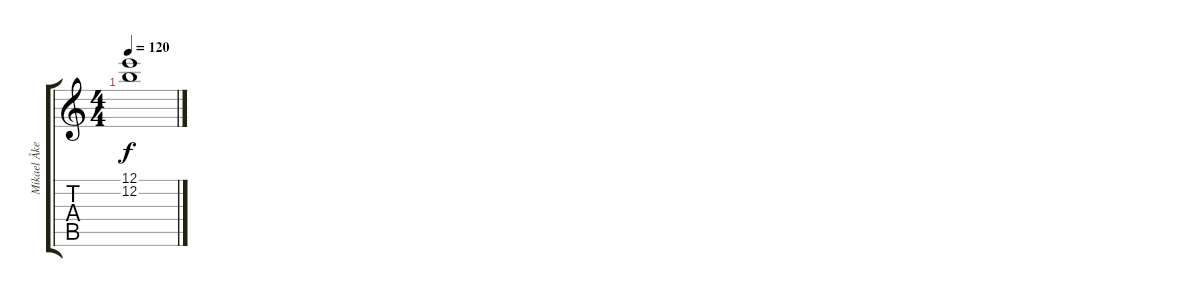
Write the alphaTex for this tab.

\track ("Mikael Åkerfeldt" "Mikael Åke") {instrument acousticguitarsteel}
\staff {score tabs}
\tuning (E4 B3 G3 D3 A2 E2) {hide}
\ts (4 4)
\tempo 120
\clef g2
\ks c
(12.1{t} 12.2{t}).1{dy f}
